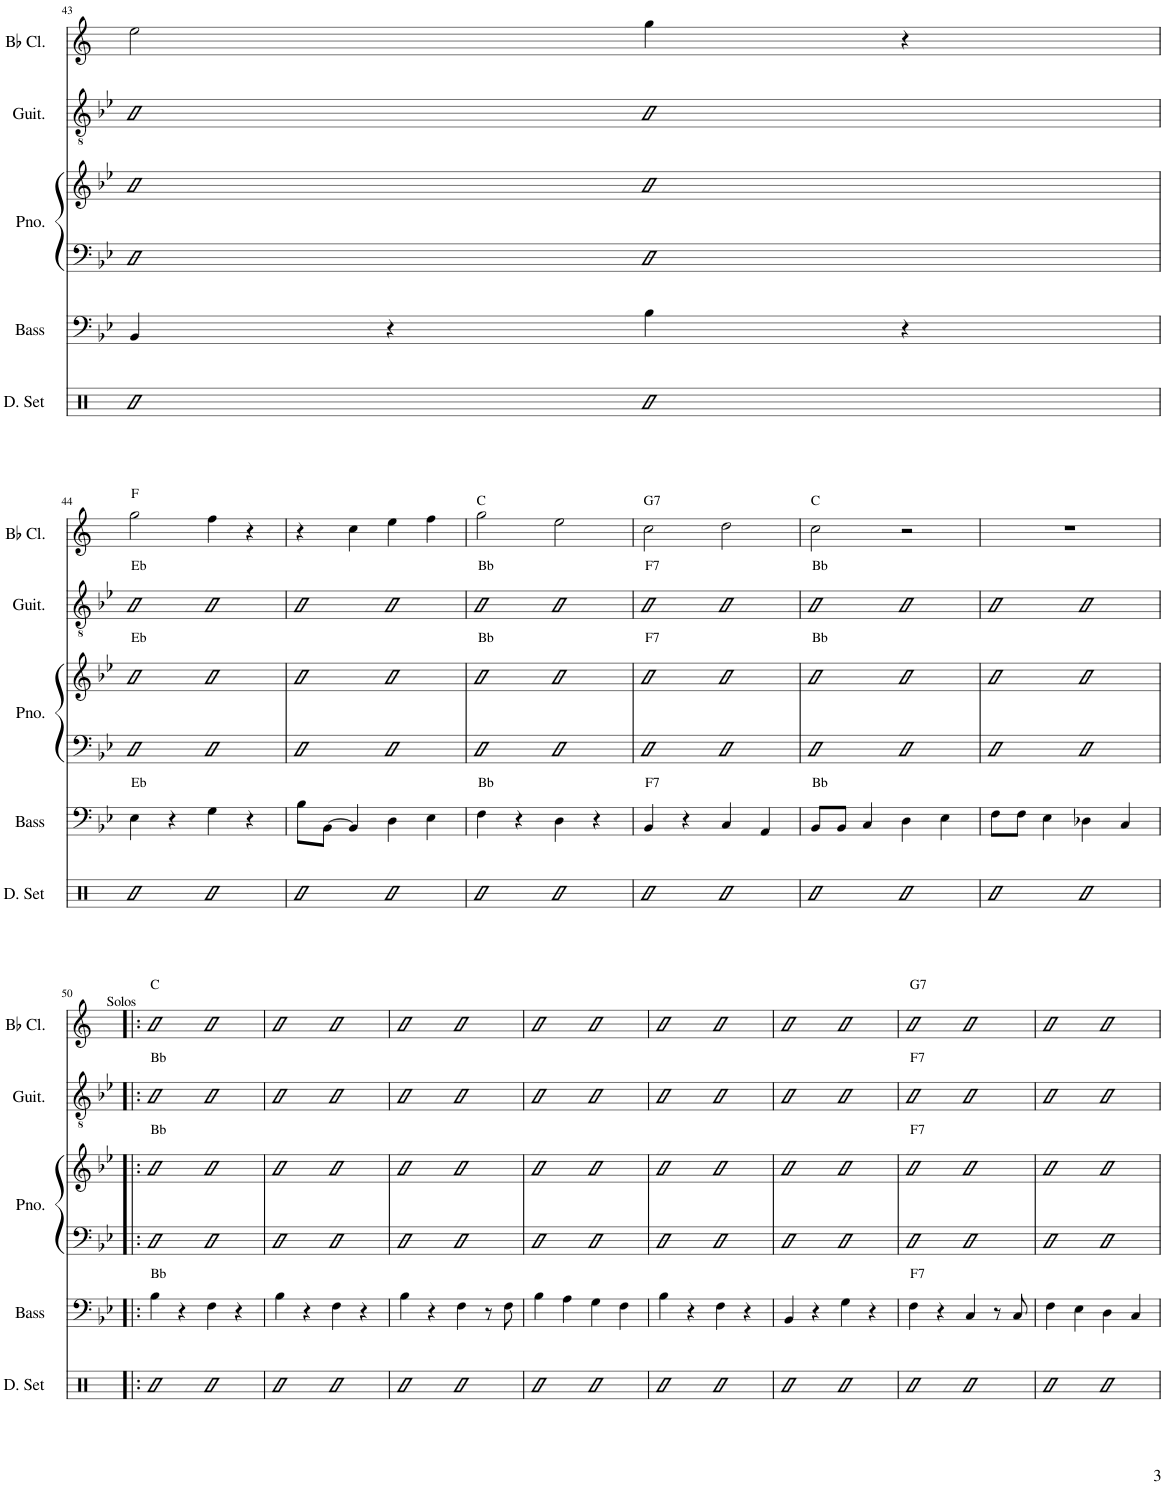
**kern	**kern	**kern	**kern	**kern	**kern
*part5	*part4	*part3	*part3	*part2	*part1
*staff6	*staff5	*staff4	*staff3	*staff2	*staff1
*I"Drumset	*I"Acoustic Bass	*I"Piano	*	*I"Acoustic Guitar	*I"Bb Clarinet
*I'D. Set	*I'Bass	*I'Pno.	*	*I'Guit.	*I'Bb Cl.
!!LO:PB:g=z
*clefX	*clefF4	*clefF4	*clefG2	*clefGv2	*clefG2
*	*Trd7c12	*	*	*	*Trd1c2
*k[]	*k[b-e-]	*k[b-e-]	*k[b-e-]	*k[b-e-]	*k[]
*M2/2	*M2/2	*M2/2	*M2/2	*M2/2	*M2/2
=43	=43	=43	=43	=43	=43
2R	4BB-/	2D	2b-	2B-	2ee\
.	4r	.	.	.	.
2R	4B-\	2D	2b-	2B-	4gg\
.	4r	.	.	.	4r
!!LO:LB:g=z
=44	=44	=44	=44	=44	=44
!	!	!	!	!	!LO:TX:a:t=F
!	!	!	!	!LO:TX:a:t=Eb	!
!	!	!	!LO:TX:a:t=Eb	!	!
!	!LO:TX:a:t=Eb	!	!	!	!
2R	4E-\	2D	2b-	2B-	2gg\
.	4r	.	.	.	.
2R	4G\	2D	2b-	2B-	4ff\
.	4r	.	.	.	4r
=45	=45	=45	=45	=45	=45
2R	8B-\L	2D	2b-	2B-	4r
.	[8BB-\J	.	.	.	.
.	4BB-/]	.	.	.	4cc\
2R	4D\	2D	2b-	2B-	4ee\
.	4E-\	.	.	.	4ff\
=46	=46	=46	=46	=46	=46
!	!	!	!	!	!LO:TX:a:t=C
!	!	!	!	!LO:TX:a:t=Bb	!
!	!	!	!LO:TX:a:t=Bb	!	!
!	!LO:TX:a:t=Bb	!	!	!	!
2R	4F\	2D	2b-	2B-	2gg\
.	4r	.	.	.	.
2R	4D\	2D	2b-	2B-	2ee\
.	4r	.	.	.	.
=47	=47	=47	=47	=47	=47
!	!	!	!	!	!LO:TX:a:t=G7
!	!	!	!	!LO:TX:a:t=F7	!
!	!	!	!LO:TX:a:t=F7	!	!
!	!LO:TX:a:t=F7	!	!	!	!
2R	4BB-/	2D	2b-	2B-	2cc\
.	4r	.	.	.	.
2R	4C/	2D	2b-	2B-	2dd\
.	4AA/	.	.	.	.
=48	=48	=48	=48	=48	=48
!	!	!	!	!	!LO:TX:a:t=C
!	!	!	!	!LO:TX:a:t=Bb	!
!	!	!	!LO:TX:a:t=Bb	!	!
!	!LO:TX:a:t=Bb	!	!	!	!
2R	8BB-/L	2D	2b-	2B-	2cc\
.	8BB-/J	.	.	.	.
.	4C/	.	.	.	.
2R	4D\	2D	2b-	2B-	2r
.	4E-\	.	.	.	.
=49	=49	=49	=49	=49	=49
2R	8F\L	2D	2b-	2B-	1r
.	8F\J	.	.	.	.
.	4E-\	.	.	.	.
2R	4D-X\	2D	2b-	2B-	.
.	4C/	.	.	.	.
!!LO:LB:g=z
=50!|:	=50!|:	=50!|:	=50!|:	=50!|:	=50!|:
!	!	!	!	!	!LO:TX:a:t=C
!	!	!	!	!	!LO:TX:a:t=Solos
!	!	!	!	!LO:TX:a:t=Bb	!
!	!	!	!LO:TX:a:t=Bb	!	!
!	!LO:TX:a:t=Bb	!	!	!	!
2R	4B-\	2D	2B-	2B-	2b
.	4r	.	.	.	.
2R	4F\	2D	2B-	2B-	2b
.	4r	.	.	.	.
=51	=51	=51	=51	=51	=51
2R	4B-\	2D	2B-	2B-	2b
.	4r	.	.	.	.
2R	4F\	2D	2B-	2B-	2b
.	4r	.	.	.	.
=52	=52	=52	=52	=52	=52
2R	4B-\	2D	2B-	2B-	2b
.	4r	.	.	.	.
2R	4F\	2D	2B-	2B-	2b
.	8r	.	.	.	.
.	8F\	.	.	.	.
=53	=53	=53	=53	=53	=53
2R	4B-\	2D	2B-	2B-	2b
.	4A\	.	.	.	.
2R	4G\	2D	2B-	2B-	2b
.	4F\	.	.	.	.
=54	=54	=54	=54	=54	=54
2R	4B-\	2D	2B-	2B-	2b
.	4r	.	.	.	.
2R	4F\	2D	2B-	2B-	2b
.	4r	.	.	.	.
=55	=55	=55	=55	=55	=55
2R	4BB-/	2D	2B-	2B-	2b
.	4r	.	.	.	.
2R	4G\	2D	2B-	2B-	2b
.	4r	.	.	.	.
=56	=56	=56	=56	=56	=56
!	!	!	!	!	!LO:TX:a:t=G7
!	!	!	!	!LO:TX:a:t=F7	!
!	!	!	!LO:TX:a:t=F7	!	!
!	!LO:TX:a:t=F7	!	!	!	!
2R	4F\	2D	2B-	2B-	2b
.	4r	.	.	.	.
2R	4C/	2D	2B-	2B-	2b
.	8r	.	.	.	.
.	8C/	.	.	.	.
=57	=57	=57	=57	=57	=57
2R	4F\	2D	2B-	2B-	2b
.	4E-\	.	.	.	.
2R	4D\	2D	2B-	2B-	2b
.	4C/	.	.	.	.
=	=	=	=	=	=
*-	*-	*-	*-	*-	*-
